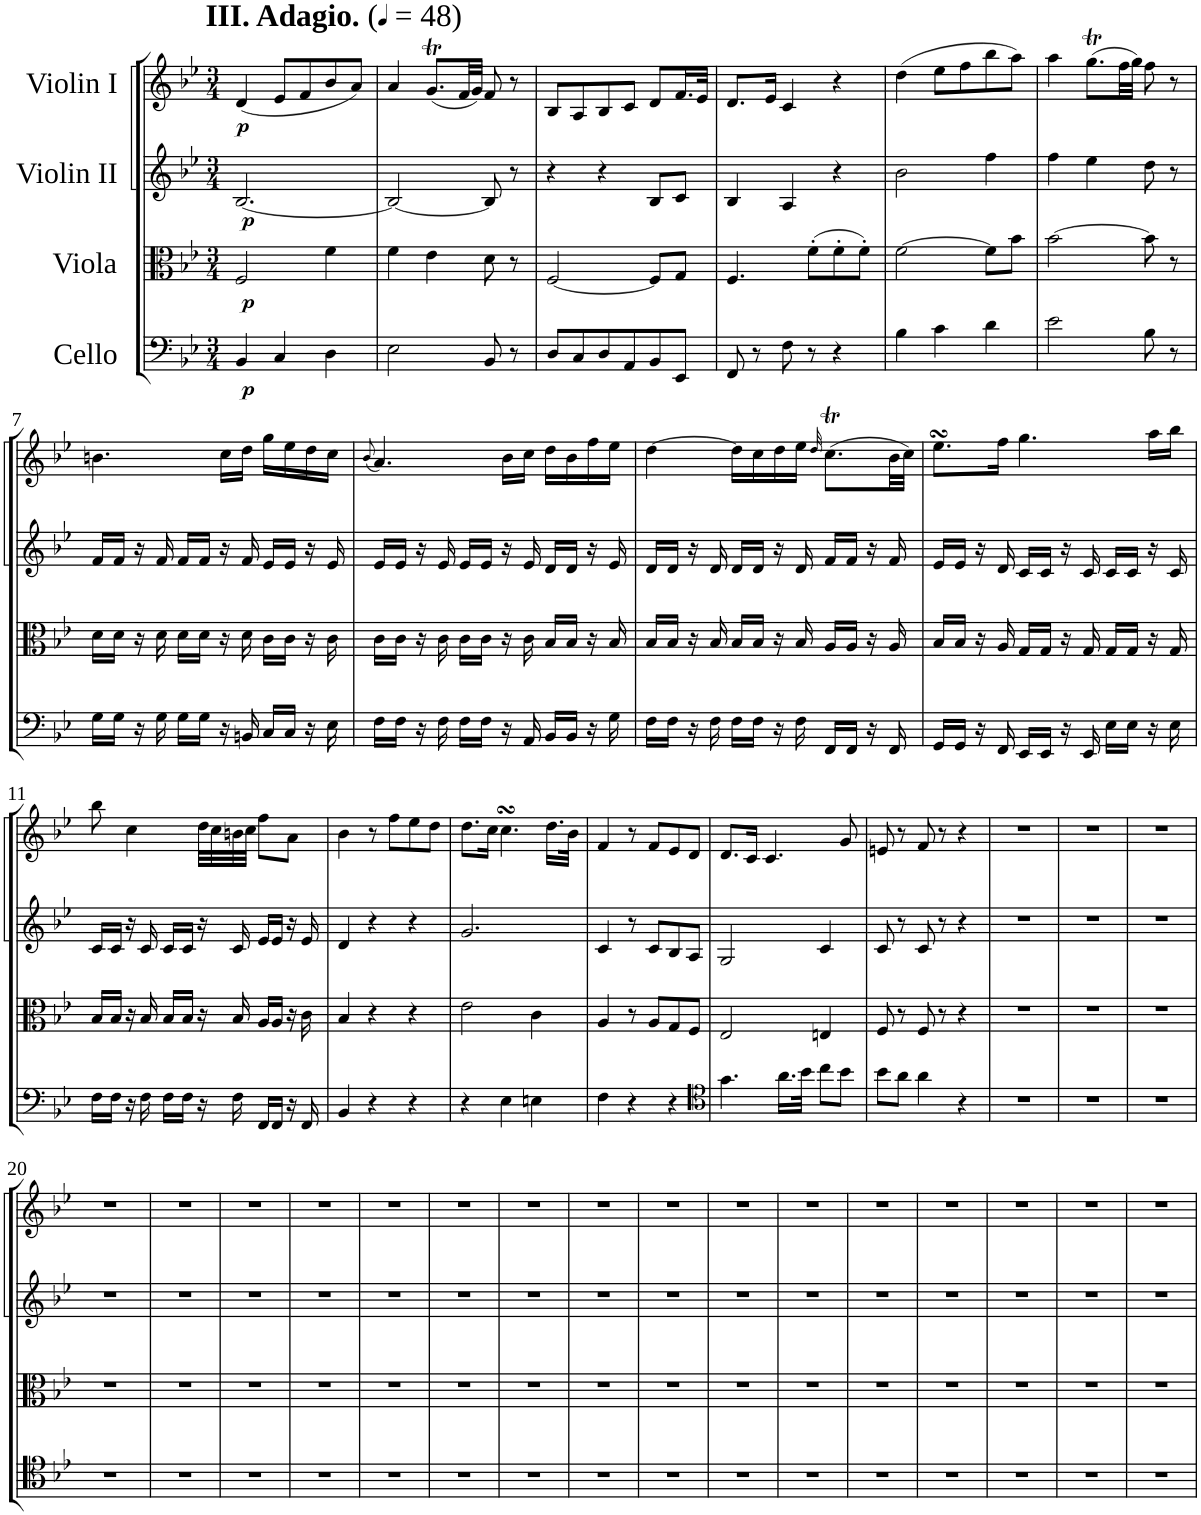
**kern	**dynam	**kern	**dynam	**kern	**dynam	**kern	**dynam
*part4	*part4	*part3	*part3	*part2	*part2	*part1	*part1
*staff4	*staff4	*staff3	*staff3	*staff2	*staff2	*staff1	*staff1
*I"Cello	*	*I"Viola	*	*I"Violin II	*	*I"Violin I	*
*	*	*I'Vla	*	*I'Vln	*	*I'Vln	*
*clefF4	*	*clefC3	*	*clefG2	*	*clefG2	*
*k[b-e-]	*	*k[b-e-]	*	*k[b-e-]	*	*k[b-e-]	*
*M3/4	*	*M3/4	*	*M3/4	*	*M3/4	*
*MM48	*	*MM48	*	*MM48	*	*MM48	*
=1	=1	=1	=1	=1	=1	=1	=1
!	!	!	!	!	!	!LO:TX:a:B:t=III. Adagio.	!
!	!LO:DY:b	!	!LO:DY:b	!	!LO:DY:b	!	!LO:DY:b
4BB-/	p	2F/	p	[2.B-/	p	(4d/	p
4C/	.	.	.	.	.	8e-/L	.
.	.	.	.	.	.	8f/	.
4D\	.	4f\	.	.	.	8b-/	.
.	.	.	.	.	.	8a/J)	.
=2	=2	=2	=2	=2	=2	=2	=2
2E-\	.	4f\	.	2B-/_	.	4a/	.
.	.	4e-\	.	.	.	(8.gT/L	.
.	.	.	.	.	.	32f/LL	.
.	.	.	.	.	.	32g/JJJ)	.
8BB-/	.	8d\	.	8B-/]	.	8f/	.
8r	.	8r	.	8r	.	8r	.
=3	=3	=3	=3	=3	=3	=3	=3
8D/L	.	[2F/	.	4r	.	8B-/L	.
8C/	.	.	.	.	.	8A/	.
8D/	.	.	.	4r	.	8B-/	.
8AA/	.	.	.	.	.	8c/J	.
8BB-/	.	8F/L]	.	8B-/L	.	8d/L	.
8EE-/J	.	8G/J	.	8c/J	.	16.f/L	.
.	.	.	.	.	.	32e-/JJk	.
=4	=4	=4	=4	=4	=4	=4	=4
8FF/	.	4.F/	.	4B-/	.	8.d/L	.
8r	.	.	.	.	.	.	.
.	.	.	.	.	.	16e-/Jk	.
8F\	.	.	.	4A/	.	4c/	.
8r	.	(8f'\L	.	.	.	.	.
4r	.	8f'\	.	4r	.	4r	.
.	.	8f'\J)	.	.	.	.	.
=5	=5	=5	=5	=5	=5	=5	=5
4B-\	.	[2f\	.	2b-\	.	(4dd\	.
4c\	.	.	.	.	.	8ee-\L	.
.	.	.	.	.	.	8ff\	.
4d\	.	8f\L]	.	4ff\	.	8bb-\	.
.	.	8b-\J	.	.	.	8aa\J)	.
=6	=6	=6	=6	=6	=6	=6	=6
2e-\	.	[2b-\	.	4ff\	.	4aa\	.
.	.	.	.	4ee-\	.	(8.ggT\L	.
.	.	.	.	.	.	32ff\LL	.
.	.	.	.	.	.	32gg\JJJ)	.
8B-\	.	8b-\]	.	8dd\	.	8ff\	.
8r	.	8r	.	8r	.	8r	.
!!LO:LB:g=z
=7	=7	=7	=7	=7	=7	=7	=7
16G\LL	.	16d\LL	.	16f/LL	.	4.bn\	.
16G\JJ	.	16d\JJ	.	16f/JJ	.	.	.
16r	.	16r	.	16r	.	.	.
16G\	.	16d\	.	16f/	.	.	.
16G\LL	.	16d\LL	.	16f/LL	.	.	.
16G\JJ	.	16d\JJ	.	16f/JJ	.	.	.
16r	.	16r	.	16r	.	16cc\LL	.
16BBn/	.	16d\	.	16f/	.	16dd\JJ	.
16C/LL	.	16c\LL	.	16e-/LL	.	16gg\LL	.
16C/JJ	.	16c\JJ	.	16e-/JJ	.	16ee-\	.
16r	.	16r	.	16r	.	16dd\	.
16E-\	.	16c\	.	16e-/	.	16cc\JJ	.
=8	=8	=8	=8	=8	=8	=8	=8
.	.	.	.	.	.	(8qb-/	.
16F\LL	.	16c\LL	.	16e-/LL	.	4.a/)	.
16F\JJ	.	16c\JJ	.	16e-/JJ	.	.	.
16r	.	16r	.	16r	.	.	.
16F\	.	16c\	.	16e-/	.	.	.
16F\LL	.	16c\LL	.	16e-/LL	.	.	.
16F\JJ	.	16c\JJ	.	16e-/JJ	.	.	.
16r	.	16r	.	16r	.	16b-\LL	.
16AA/	.	16c\	.	16e-/	.	16cc\JJ	.
16BB-/LL	.	16B-/LL	.	16d/LL	.	16dd\LL	.
16BB-/JJ	.	16B-/JJ	.	16d/JJ	.	16b-\	.
16r	.	16r	.	16r	.	16ff\	.
16G\	.	16B-/	.	16e-/	.	16ee-\JJ	.
=9	=9	=9	=9	=9	=9	=9	=9
16F\LL	.	16B-/LL	.	16d/LL	.	[4dd\	.
16F\JJ	.	16B-/JJ	.	16d/JJ	.	.	.
16r	.	16r	.	16r	.	.	.
16F\	.	16B-/	.	16d/	.	.	.
16F\LL	.	16B-/LL	.	16d/LL	.	16dd\LL]	.
16F\JJ	.	16B-/JJ	.	16d/JJ	.	16cc\	.
16r	.	16r	.	16r	.	16dd\	.
16F\	.	16B-/	.	16d/	.	16ee-\JJ	.
.	.	.	.	.	.	32qdd/	.
16FF/LL	.	16A/LL	.	16f/LL	.	(8.ccT\L	.
16FF/JJ	.	16A/JJ	.	16f/JJ	.	.	.
16r	.	16r	.	16r	.	.	.
16FF/	.	16A/	.	16f/	.	32b-\LL	.
.	.	.	.	.	.	32cc\JJJ)	.
=10	=10	=10	=10	=10	=10	=10	=10
16GG/LL	.	16B-/LL	.	16e-/LL	.	8.ee-sSSs\L	.
16GG/JJ	.	16B-/JJ	.	16e-/JJ	.	.	.
16r	.	16r	.	16r	.	.	.
16FF/	.	16A/	.	16d/	.	16ff\Jk	.
16EE-/LL	.	16G/LL	.	16c/LL	.	4.gg\	.
16EE-/JJ	.	16G/JJ	.	16c/JJ	.	.	.
16r	.	16r	.	16r	.	.	.
16EE-/	.	16G/	.	16c/	.	.	.
16E-\LL	.	16G/LL	.	16c/LL	.	.	.
16E-\JJ	.	16G/JJ	.	16c/JJ	.	.	.
16r	.	16r	.	16r	.	16aa\LL	.
16E-\	.	16G/	.	16c/	.	16bb-\JJ	.
!!LO:LB:g=z
=11	=11	=11	=11	=11	=11	=11	=11
16F\LL	.	16B-/LL	.	16c/LL	.	8bb-\	.
16F\JJ	.	16B-/JJ	.	16c/JJ	.	.	.
16r	.	16r	.	16r	.	4cc\	.
16F\	.	16B-/	.	16c/	.	.	.
16F\LL	.	16B-/LL	.	16c/LL	.	.	.
16F\JJ	.	16B-/JJ	.	16c/JJ	.	.	.
16r	.	16r	.	16r	.	32dd\LLL	.
.	.	.	.	.	.	32cc\	.
16F\	.	16B-/	.	16c/	.	32bn\	.
.	.	.	.	.	.	32cc\JJJ	.
16FF/LL	.	16A/LL	.	16e-/LL	.	8ff\L	.
16FF/JJ	.	16A/JJ	.	16e-/JJ	.	.	.
16r	.	16r	.	16r	.	8a\J	.
16FF/	.	16c\	.	16e-/	.	.	.
=12	=12	=12	=12	=12	=12	=12	=12
4BB-/	.	4B-/	.	4d/	.	4b-\	.
4r	.	4r	.	4r	.	8r	.
.	.	.	.	.	.	8ff\L	.
4r	.	4r	.	4r	.	8ee-\	.
.	.	.	.	.	.	8dd\J	.
=13	=13	=13	=13	=13	=13	=13	=13
4r	.	2e-\	.	2.g/	.	8.dd\L	.
.	.	.	.	.	.	16cc\Jk	.
4E-\	.	.	.	.	.	4.ccsSSS\	.
4En\	.	4c\	.	.	.	.	.
.	.	.	.	.	.	16.dd\LL	.
.	.	.	.	.	.	32b-\JJk	.
=14	=14	=14	=14	=14	=14	=14	=14
4F\	.	4A/	.	4c/	.	4f/	.
4r	.	8r	.	8r	.	8r	.
.	.	8A/L	.	8c/L	.	8f/L	.
4r	.	8G/	.	8B-/	.	8e-/	.
.	.	8F/J	.	8A/J	.	8d/J	.
=15	=15	=15	=15	=15	=15	=15	=15
*clefC4	*	*	*	*	*	*	*
4.g\	.	2E-/	.	2G/	.	8.d/L	.
.	.	.	.	.	.	16c/Jk	.
.	.	.	.	.	.	4.c/	.
16.a\LL	.	.	.	.	.	.	.
32b-\JJk	.	.	.	.	.	.	.
8cc\L	.	4En/	.	4c/	.	.	.
8b-\J	.	.	.	.	.	8g/	.
=16	=16	=16	=16	=16	=16	=16	=16
8b-\L	.	8F/	.	8c/	.	8en/	.
8a\J	.	8r	.	8r	.	8r	.
4a\	.	8F/	.	8c/	.	8f/	.
.	.	8r	.	8r	.	8r	.
4r	.	4r	.	4r	.	4r	.
=17	=17	=17	=17	=17	=17	=17	=17
2.r	.	2.r	.	2.r	.	2.r	.
=18	=18	=18	=18	=18	=18	=18	=18
2.r	.	2.r	.	2.r	.	2.r	.
=19	=19	=19	=19	=19	=19	=19	=19
2.r	.	2.r	.	2.r	.	2.r	.
!!LO:LB:g=z
=20	=20	=20	=20	=20	=20	=20	=20
2.r	.	2.r	.	2.r	.	2.r	.
=21	=21	=21	=21	=21	=21	=21	=21
2.r	.	2.r	.	2.r	.	2.r	.
=22	=22	=22	=22	=22	=22	=22	=22
2.r	.	2.r	.	2.r	.	2.r	.
=23	=23	=23	=23	=23	=23	=23	=23
2.r	.	2.r	.	2.r	.	2.r	.
=24	=24	=24	=24	=24	=24	=24	=24
2.r	.	2.r	.	2.r	.	2.r	.
=25	=25	=25	=25	=25	=25	=25	=25
2.r	.	2.r	.	2.r	.	2.r	.
=26	=26	=26	=26	=26	=26	=26	=26
2.r	.	2.r	.	2.r	.	2.r	.
=27	=27	=27	=27	=27	=27	=27	=27
2.r	.	2.r	.	2.r	.	2.r	.
=28	=28	=28	=28	=28	=28	=28	=28
2.r	.	2.r	.	2.r	.	2.r	.
=29	=29	=29	=29	=29	=29	=29	=29
2.r	.	2.r	.	2.r	.	2.r	.
=30	=30	=30	=30	=30	=30	=30	=30
2.r	.	2.r	.	2.r	.	2.r	.
=31	=31	=31	=31	=31	=31	=31	=31
2.r	.	2.r	.	2.r	.	2.r	.
=32	=32	=32	=32	=32	=32	=32	=32
2.r	.	2.r	.	2.r	.	2.r	.
=33	=33	=33	=33	=33	=33	=33	=33
2.r	.	2.r	.	2.r	.	2.r	.
=34	=34	=34	=34	=34	=34	=34	=34
2.r	.	2.r	.	2.r	.	2.r	.
=35	=35	=35	=35	=35	=35	=35	=35
2.r	.	2.r	.	2.r	.	2.r	.
=	=	=	=	=	=	=	=
*-	*-	*-	*-	*-	*-	*-	*-
